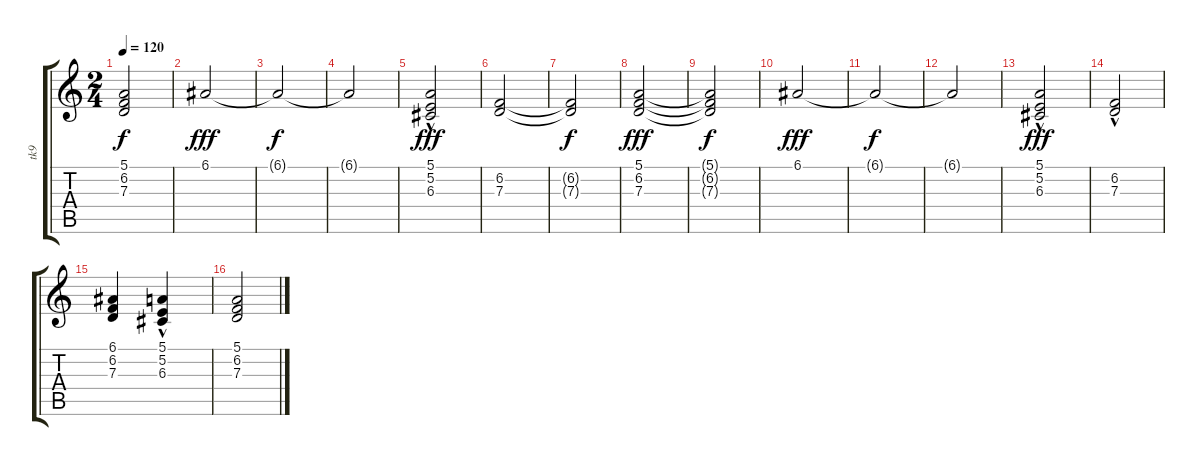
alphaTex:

\track ("tk9" "tk9") {instrument stringensemble1}
\staff {score tabs}
\tuning (E4 B3 G3 D3 A2 E2) {hide}
\ts (2 4)
\tempo 120
\clef g2
\ks c
(5.1{t} 6.2{t} 7.3{t}).2{dy f} |
6.1.2{dy fff} |
6.1{t}.2{dy f} |
6.1{t}.2 |
(5.1 5.2{hac} 6.3).2{dy fff} |
(6.2 7.3).2 |
(6.2{t} 7.3{t}).2{dy f} |
(5.1 6.2 7.3).2{dy fff} |
(5.1{t} 6.2{t} 7.3{t}).2{dy f} |
6.1.2{dy fff} |
6.1{t}.2{dy f} |
6.1{t}.2 |
(5.1 5.2{hac} 6.3).2{dy fff} |
(6.2{hac} 7.3).2 |
(6.1 6.2 7.3).4 (5.1 5.2{hac} 6.3).4 |
(5.1 6.2 7.3).2
